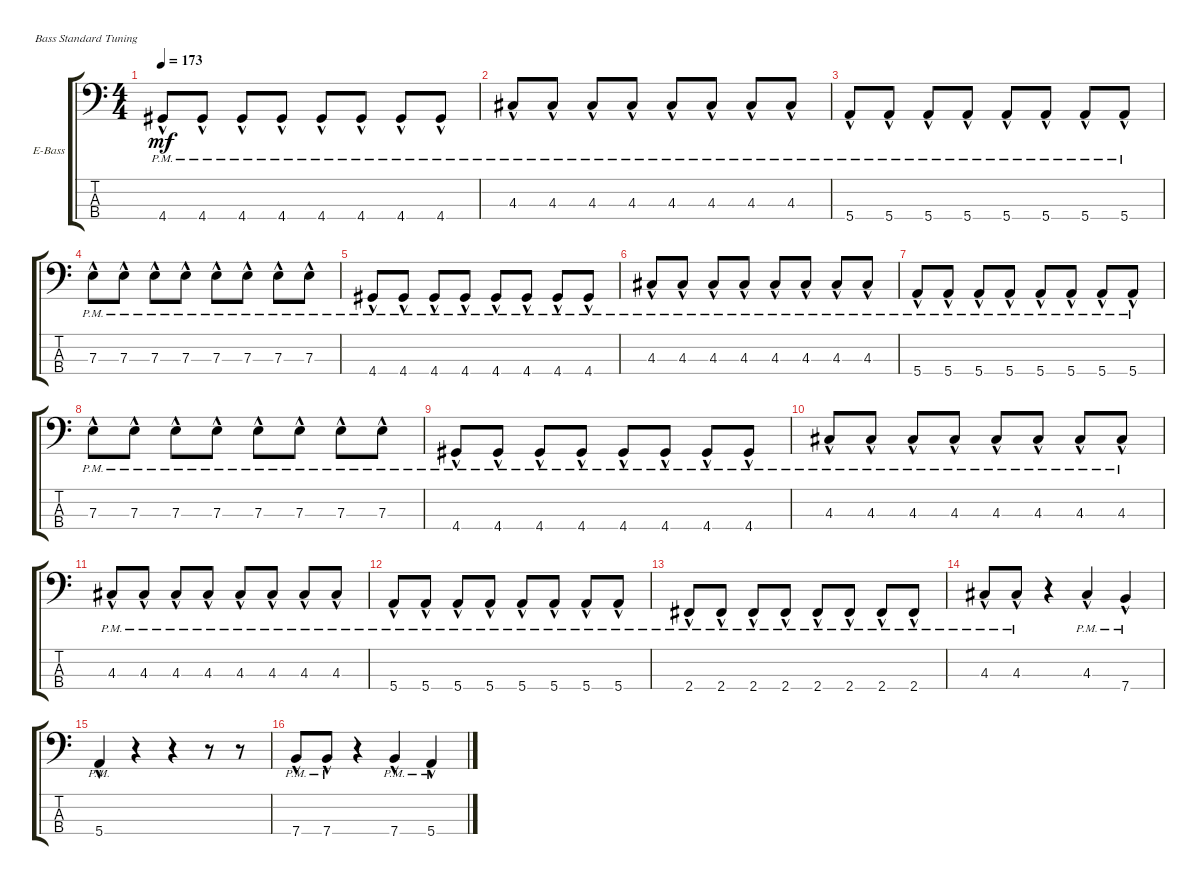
\defaultSystemsLayout 4
\bracketExtendMode groupsimilarinstruments
\firstSystemTrackNameOrientation horizontal
\otherSystemsTrackNameOrientation horizontal
\track ("Electric Bass" "E-Bass") {mute instrument electricbassfinger}
\staff {score tabs}
\tuning (G2 D2 A1 E1)
\ts (4 4)
\tempo 173
\clef f4
\ks c
4.4{hac pm}.8{dy mf} 4.4{hac pm}.8 4.4{hac pm}.8 4.4{hac pm}.8 4.4{hac pm}.8 4.4{hac pm}.8 4.4{hac pm}.8 4.4{hac pm}.8 |
4.3{hac pm}.8 4.3{hac pm}.8 4.3{hac pm}.8 4.3{hac pm}.8 4.3{hac pm}.8 4.3{hac pm}.8 4.3{hac pm}.8 4.3{hac pm}.8 |
5.4{hac pm}.8 5.4{hac pm}.8 5.4{hac pm}.8 5.4{hac pm}.8 5.4{hac pm}.8 5.4{hac pm}.8 5.4{hac pm}.8 5.4{hac pm}.8 |
7.3{hac pm}.8 7.3{hac pm}.8 7.3{hac pm}.8 7.3{hac pm}.8 7.3{hac pm}.8 7.3{hac pm}.8 7.3{hac pm}.8 7.3{hac pm}.8 |
4.4{hac pm}.8 4.4{hac pm}.8 4.4{hac pm}.8 4.4{hac pm}.8 4.4{hac pm}.8 4.4{hac pm}.8 4.4{hac pm}.8 4.4{hac pm}.8 |
4.3{hac pm}.8 4.3{hac pm}.8 4.3{hac pm}.8 4.3{hac pm}.8 4.3{hac pm}.8 4.3{hac pm}.8 4.3{hac pm}.8 4.3{hac pm}.8 |
5.4{hac pm}.8 5.4{hac pm}.8 5.4{hac pm}.8 5.4{hac pm}.8 5.4{hac pm}.8 5.4{hac pm}.8 5.4{hac pm}.8 5.4{hac pm}.8 |
7.3{hac pm}.8 7.3{hac pm}.8 7.3{hac pm}.8 7.3{hac pm}.8 7.3{hac pm}.8 7.3{hac pm}.8 7.3{hac pm}.8 7.3{hac pm}.8 |
4.4{hac pm}.8 4.4{hac pm}.8 4.4{hac pm}.8 4.4{hac pm}.8 4.4{hac pm}.8 4.4{hac pm}.8 4.4{hac pm}.8 4.4{hac pm}.8 |
4.3{hac pm}.8 4.3{hac pm}.8 4.3{hac pm}.8 4.3{hac pm}.8 4.3{hac pm}.8 4.3{hac pm}.8 4.3{hac pm}.8 4.3{hac pm}.8 |
4.3{hac pm}.8 4.3{hac pm}.8 4.3{hac pm}.8 4.3{hac pm}.8 4.3{hac pm}.8 4.3{hac pm}.8 4.3{hac pm}.8 4.3{hac pm}.8 |
5.4{hac pm}.8 5.4{hac pm}.8 5.4{hac pm}.8 5.4{hac pm}.8 5.4{hac pm}.8 5.4{hac pm}.8 5.4{hac pm}.8 5.4{hac pm}.8 |
2.4{hac pm}.8 2.4{hac pm}.8 2.4{hac pm}.8 2.4{hac pm}.8 2.4{hac pm}.8 2.4{hac pm}.8 2.4{hac pm}.8 2.4{hac pm}.8 |
4.3{hac pm}.8 4.3{hac pm}.8 r.4 4.3{hac pm}.4 7.4{hac pm}.4 |
5.4{hac pm}.4 r.4 r.4 r.8 r.8 |
7.4{hac pm}.8 7.4{hac pm}.8 r.4 7.4{hac pm}.4 5.4{hac pm}.4
